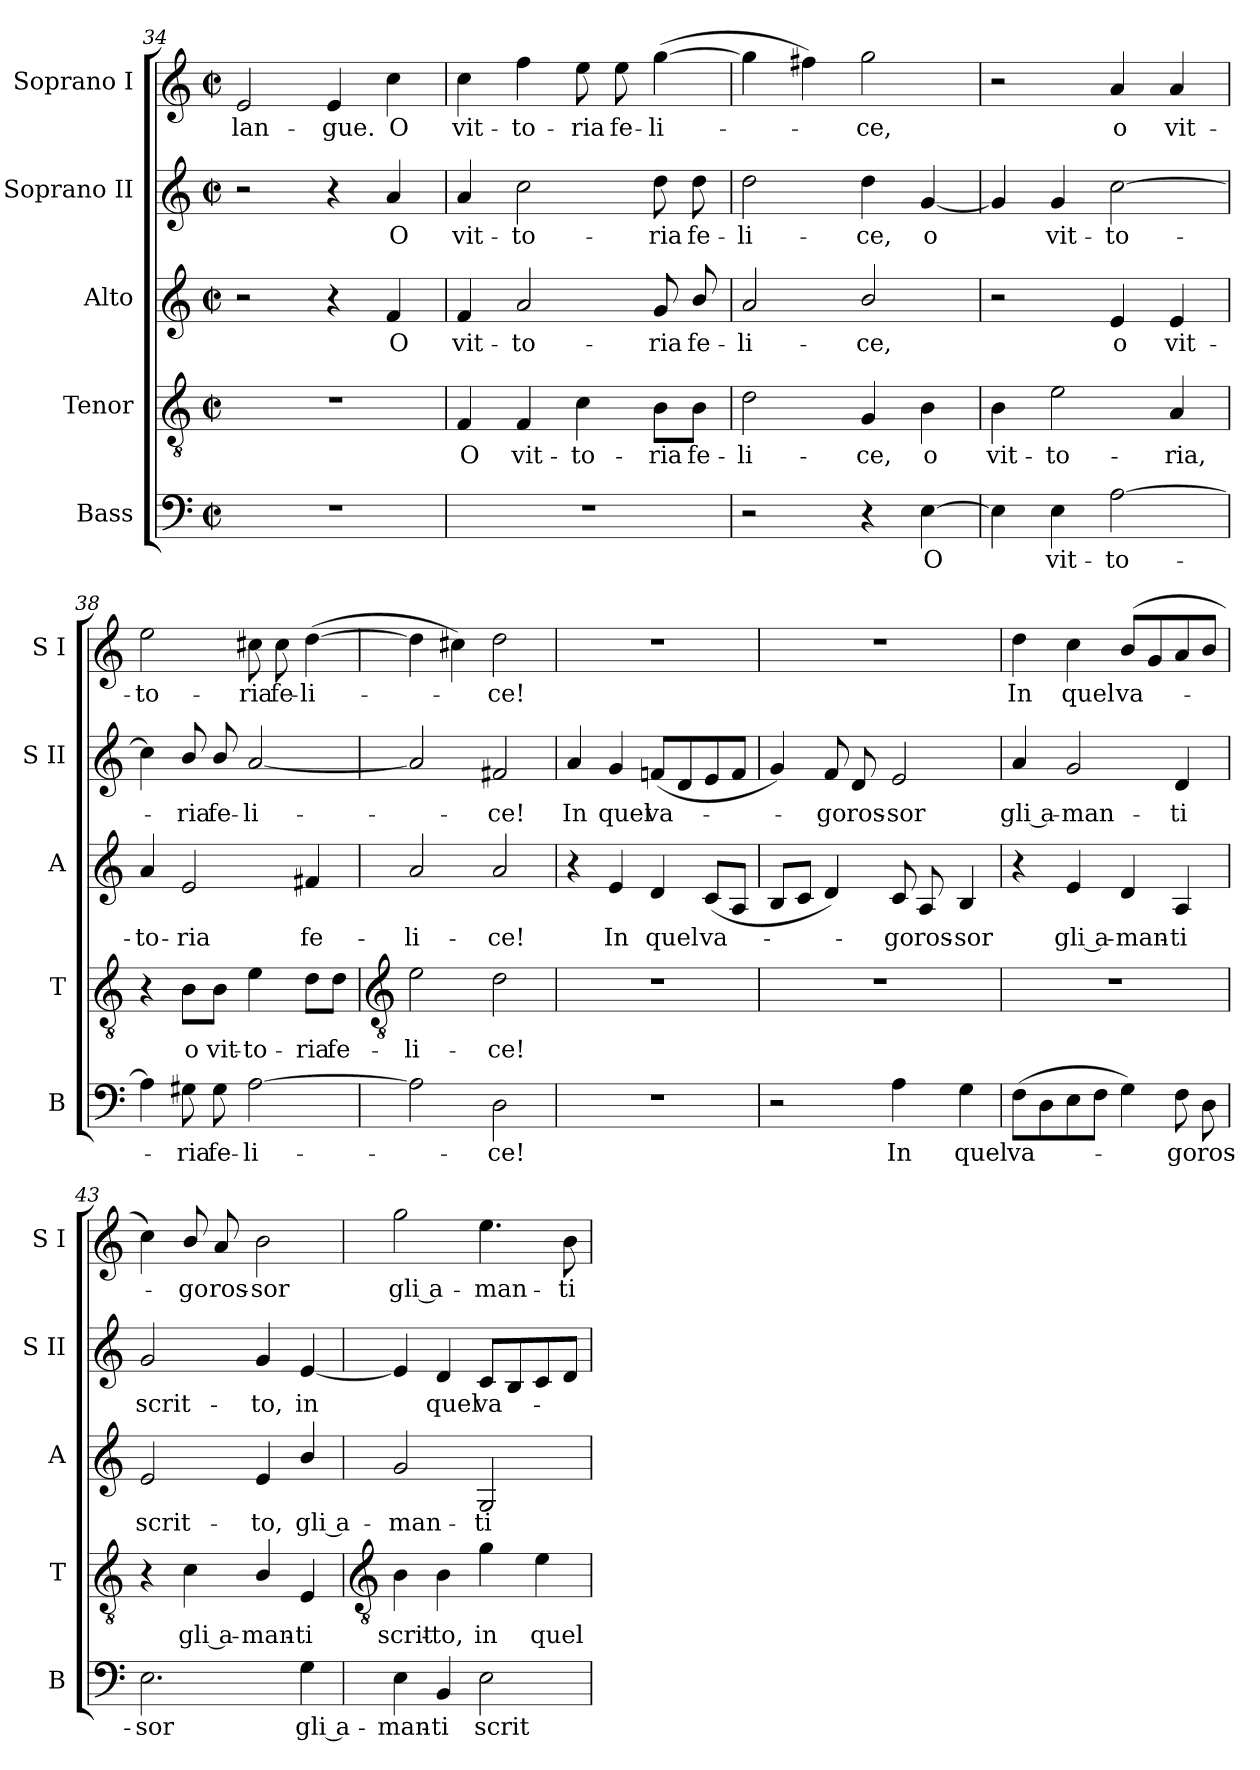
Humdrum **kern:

**kern	**text	**kern	**text	**kern	**text	**kern	**text	**kern	**text
*part5	*part5	*part4	*part4	*part3	*part3	*part2	*part2	*part1	*part1
*staff5	*staff5	*staff4	*staff4	*staff3	*staff3	*staff2	*staff2	*staff1	*staff1
*I"Bass	*	*I"Tenor	*	*I"Alto	*	*I"Soprano II	*	*I"Soprano I	*
*I'B	*	*I'T	*	*I'A	*	*I'S II	*	*I'S I	*
*clefF4	*	*clefGv2	*	*clefG2	*	*clefG2	*	*clefG2	*
*k[]	*	*k[]	*	*k[]	*	*k[]	*	*k[]	*
*C:	*	*C:	*	*C:	*	*C:	*	*C:	*
*M2/2	*	*M2/2	*	*M2/2	*	*M2/2	*	*M2/2	*
*met(c|)	*	*met(c|)	*	*met(c|)	*	*met(c|)	*	*met(c|)	*
=34	=34	=34	=34	=34	=34	=34	=34	=34	=34
!	!	!	!	!	!	!	!	!	!LO:LY:b
1r	.	1r	.	2r	.	2r	.	2e	lan-
!	!	!	!	!	!	!	!	!	!LO:LY:b
.	.	.	.	4r	.	4r	.	4e	-gue.
!	!	!	!	!	!LO:LY:b	!	!LO:LY:b	!	!LO:LY:b
.	.	.	.	4f	O	4a	O	4cc	O
=35	=35	=35	=35	=35	=35	=35	=35	=35	=35
!	!	!	!LO:LY:b	!	!LO:LY:b	!	!LO:LY:b	!	!LO:LY:b
1r	.	4F	O	4f	vit-	4a	vit-	4cc	vit-
!	!	!	!LO:LY:b	!	!LO:LY:b	!	!LO:LY:b	!	!LO:LY:b
.	.	4F	vit-	2a	-to-	2cc	-to-	4ff	-to-
!	!	!	!LO:LY:b	!	!	!	!	!	!LO:LY:b
.	.	4c	-to-	.	.	.	.	8ee	-ria
!	!	!	!	!	!	!	!	!	!LO:LY:b
.	.	.	.	.	.	.	.	8ee	fe-
!	!	!	!LO:LY:b	!	!LO:LY:b	!	!LO:LY:b	!	!LO:LY:b
.	.	8B\L	-ria	8g	-ria	8dd	-ria	(>[4gg	-li-
!	!	!	!LO:LY:b	!	!LO:LY:b	!	!LO:LY:b	!	!
.	.	8B\J	fe-	8b/	fe-	8dd	fe-	.	.
=36	=36	=36	=36	=36	=36	=36	=36	=36	=36
!	!	!	!LO:LY:b	!	!LO:LY:b	!	!LO:LY:b	!	!
2r	.	2d	-li-	2a	-li-	2dd	-li-	4gg]	.
.	.	.	.	.	.	.	.	4ff#X)	.
!	!	!	!LO:LY:b	!	!LO:LY:b	!	!LO:LY:b	!	!LO:LY:b
4r	.	4G	-ce,	2b/	-ce,	4dd	-ce,	2gg	ce,
!	!LO:LY:b	!	!LO:LY:b	!	!	!	!LO:LY:b	!	!
[4E	O	4B	o	.	.	[4g	o	.	.
=37	=37	=37	=37	=37	=37	=37	=37	=37	=37
!	!	!	!LO:LY:b	!	!	!	!	!	!
4E]	.	4B	vit-	2r	.	4g]	.	2r	.
!	!LO:LY:b	!	!LO:LY:b	!	!	!	!LO:LY:b	!	!
4E	vit-	2e	-to-	.	.	4g	vit-	.	.
!	!LO:LY:b	!	!	!	!LO:LY:b	!	!LO:LY:b	!	!LO:LY:b
[2A	-to-	.	.	4e	o	[2cc	-to-	4a	o
!	!	!	!LO:LY:b	!	!LO:LY:b	!	!	!	!LO:LY:b
.	.	4A	-ria,	4e	vit-	.	.	4a	vit-
=38	=38	=38	=38	=38	=38	=38	=38	=38	=38
!	!	!	!	!	!LO:LY:b	!	!	!	!LO:LY:b
4A]	.	4r	.	4a	-to-	4cc]	.	2ee	-to-
!	!LO:LY:b	!	!LO:LY:b	!	!LO:LY:b	!	!LO:LY:b	!	!
8G#X	ria	8B\L	o	2e	-ria	8b/	ria	.	.
!	!LO:LY:b	!	!LO:LY:b	!	!	!	!LO:LY:b	!	!
8G#	fe-	8B\J	vit-	.	.	8b/	fe-	.	.
!	!LO:LY:b	!	!LO:LY:b	!	!	!	!LO:LY:b	!	!LO:LY:b
[2A	-li-	4e	-to-	.	.	[2a	-li-	8cc#X	-ria
!	!	!	!	!	!	!	!	!	!LO:LY:b
.	.	.	.	.	.	.	.	8cc#	fe-
!	!	!	!LO:LY:b	!	!LO:LY:b	!	!	!	!LO:LY:b
.	.	8d\L	-ria	4f#X	fe-	.	.	(>[4dd	-li-
!	!	!	!LO:LY:b	!	!	!	!	!	!
.	.	8d\J	fe-	.	.	.	.	.	.
!!LO:LB:g=z
=39	=39	=39	=39	=39	=39	=39	=39	=39	=39
*	*	*clefGv2	*	*	*	*	*	*	*
!	!	!	!LO:LY:b	!	!LO:LY:b	!	!	!	!
2A]	.	2e	-li-	2a	-li-	2a]	.	4dd]	.
.	.	.	.	.	.	.	.	4cc#X)	.
!	!LO:LY:b	!	!LO:LY:b	!	!LO:LY:b	!	!LO:LY:b	!	!LO:LY:b
2D	ce!	2d	-ce!	2a	-ce!	2f#X	ce!	2dd	ce!
=40	=40	=40	=40	=40	=40	=40	=40	=40	=40
!	!	!	!	!	!	!	!LO:LY:b	!	!
1r	.	1r	.	4r	.	4a	In	1r	.
!	!	!	!	!	!LO:LY:b	!	!LO:LY:b	!	!
.	.	.	.	4e	In	4g	quel	.	.
!	!	!	!	!	!LO:LY:b	!	!LO:LY:b	!	!
.	.	.	.	4d	quel	(<8fnL	va-	.	.
.	.	.	.	.	.	8d	.	.	.
!	!	!	!	!	!LO:LY:b	!	!	!	!
.	.	.	.	(<8cL	va-	8e	.	.	.
.	.	.	.	8AJ	.	8fJ	.	.	.
=41	=41	=41	=41	=41	=41	=41	=41	=41	=41
2r	.	1r	.	8BL	.	4g)	.	1r	.
.	.	.	.	8cJ	.	.	.	.	.
!	!	!	!	!	!	!	!LO:LY:b	!	!
.	.	.	.	4d)	.	8f	go	.	.
!	!	!	!	!	!	!	!LO:LY:b	!	!
.	.	.	.	.	.	8d	ros-	.	.
!	!LO:LY:b	!	!	!	!LO:LY:b	!	!LO:LY:b	!	!
4A	In	.	.	8c	go	2e	-sor	.	.
!	!	!	!	!	!LO:LY:b	!	!	!	!
.	.	.	.	8A	ros-	.	.	.	.
!	!LO:LY:b	!	!	!	!LO:LY:b	!	!	!	!
4G	quel	.	.	4B	-sor	.	.	.	.
=42	=42	=42	=42	=42	=42	=42	=42	=42	=42
!	!LO:LY:b	!	!	!	!	!	!LO:LY:b	!	!LO:LY:b
(>8FL	va-	1r	.	4r	.	4a	gli a-	4dd	In
8D	.	.	.	.	.	.	.	.	.
!	!	!	!	!	!LO:LY:b	!	!LO:LY:b	!	!LO:LY:b
8E	.	.	.	4e	gli a-	2g	-man-	4cc	quel
8FJ	.	.	.	.	.	.	.	.	.
!	!	!	!	!	!LO:LY:b	!	!	!	!LO:LY:b
4G)	.	.	.	4d	-man-	.	.	(<8bL	va-
.	.	.	.	.	.	.	.	8g	.
!	!LO:LY:b	!	!	!	!LO:LY:b	!	!LO:LY:b	!	!
8F	go	.	.	4A	-ti	4d	-ti	8a	.
!	!LO:LY:b	!	!	!	!	!	!	!	!
8D	ros-	.	.	.	.	.	.	8bJ	.
=43	=43	=43	=43	=43	=43	=43	=43	=43	=43
!	!LO:LY:b	!	!	!	!LO:LY:b	!	!LO:LY:b	!	!
2.E	-sor	4r	.	2e	scrit-	2g	scrit-	4cc)	.
!	!	!	!LO:LY:b	!	!	!	!	!	!LO:LY:b
.	.	4c	gli a-	.	.	.	.	8b/	go
!	!	!	!	!	!	!	!	!	!LO:LY:b
.	.	.	.	.	.	.	.	8a	ros-
!	!	!	!LO:LY:b	!	!LO:LY:b	!	!LO:LY:b	!	!LO:LY:b
.	.	4B/	-man-	4e	-to,	4g	-to,	2b	-sor
!	!LO:LY:b	!	!LO:LY:b	!	!LO:LY:b	!	!LO:LY:b	!	!
4G	gli a-	4E	-ti	4b/	gli a-	[4e	in	.	.
!!LO:LB:g=z
=44	=44	=44	=44	=44	=44	=44	=44	=44	=44
*	*	*clefGv2	*	*	*	*	*	*	*
!	!LO:LY:b	!	!LO:LY:b	!	!LO:LY:b	!	!	!	!LO:LY:b
4E	-man-	4B	scrit-	2g	-man-	4e]	.	2gg	gli a-
!	!LO:LY:b	!	!LO:LY:b	!	!	!	!LO:LY:b	!	!
4BB	-ti	4B	-to,	.	.	4d	quel	.	.
!	!LO:LY:b	!	!LO:LY:b	!	!LO:LY:b	!	!LO:LY:b	!	!LO:LY:b
2E	scrit-	4g	in	2G	-ti	8cL	va-	4.ee	-man-
.	.	.	.	.	.	8B	.	.	.
!	!	!	!LO:LY:b	!	!	!	!	!	!
.	.	4e	quel	.	.	8c	.	.	.
!	!	!	!	!	!	!	!	!	!LO:LY:b
.	.	.	.	.	.	8dJ	.	8b	-ti
=	=	=	=	=	=	=	=	=	=
*-	*-	*-	*-	*-	*-	*-	*-	*-	*-
